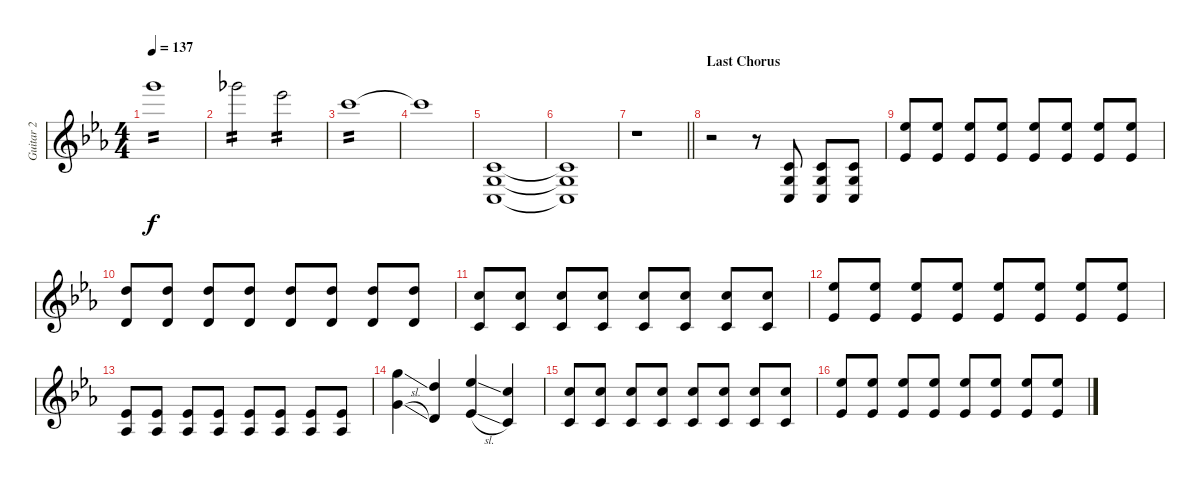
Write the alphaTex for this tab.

\track ("Guitar 2" "Guitar 2") {instrument overdrivenguitar}
\staff {score}
\tuning (D4 A3 F3 C3 G2 C2) {hide}
\ts (4 4)
\tempo 137
\clef g2
\ks eb
17.1.1{tp 2 dy f} |
16.1.2{tp 2} 18.2.2{tp 2} |
15.2.1{tp 2} |
15.2{t}.1 |
(0.4 0.5 0.6).1 |
(0.4{t} 0.5{t} 0.6{t}).1 |
\barLineRight lightlight
r.1 |
\section ("" "Last Chorus")
r.2 r.8 (0.4 0.5 0.6).8 (0.4 0.5 0.6).8 (0.4 0.5 0.6).8 |
(10.3 8.5).8 (10.3 8.5).8 (10.3 8.5).8 (10.3 8.5).8 (10.3 8.5).8 (10.3 8.5).8 (10.3 8.5).8 (10.3 8.5).8 |
(9.3 7.5).8 (9.3 7.5).8 (9.3 7.5).8 (9.3 7.5).8 (9.3 7.5).8 (9.3 7.5).8 (9.3 7.5).8 (9.3 7.5).8 |
(7.3 5.5).8 (7.3 5.5).8 (7.3 5.5).8 (7.3 5.5).8 (7.3 5.5).8 (7.3 5.5).8 (7.3 5.5).8 (7.3 5.5).8 |
(10.3 8.5).8 (10.3 8.5).8 (10.3 8.5).8 (10.3 8.5).8 (10.3 8.5).8 (10.3 8.5).8 (10.3 8.5).8 (10.3 8.5).8 |
(8.5 8.6).8 (8.5 8.6).8 (8.5 8.6).8 (8.5 8.6).8 (8.5 8.6).8 (8.5 8.6).8 (8.5 8.6).8 (8.5 8.6).8 |
(14.3{sl} 12.5{sl}).4 (9.3 7.5).4 (10.3{sl} 8.5{sl}).4 (7.3 5.5).4 |
(7.3 5.5).8 (7.3 5.5).8 (7.3 5.5).8 (7.3 5.5).8 (7.3 5.5).8 (7.3 5.5).8 (7.3 5.5).8 (7.3 5.5).8 |
(10.3 8.5).8 (10.3 8.5).8 (10.3 8.5).8 (10.3 8.5).8 (10.3 8.5).8 (10.3 8.5).8 (10.3 8.5).8 (10.3 8.5).8
